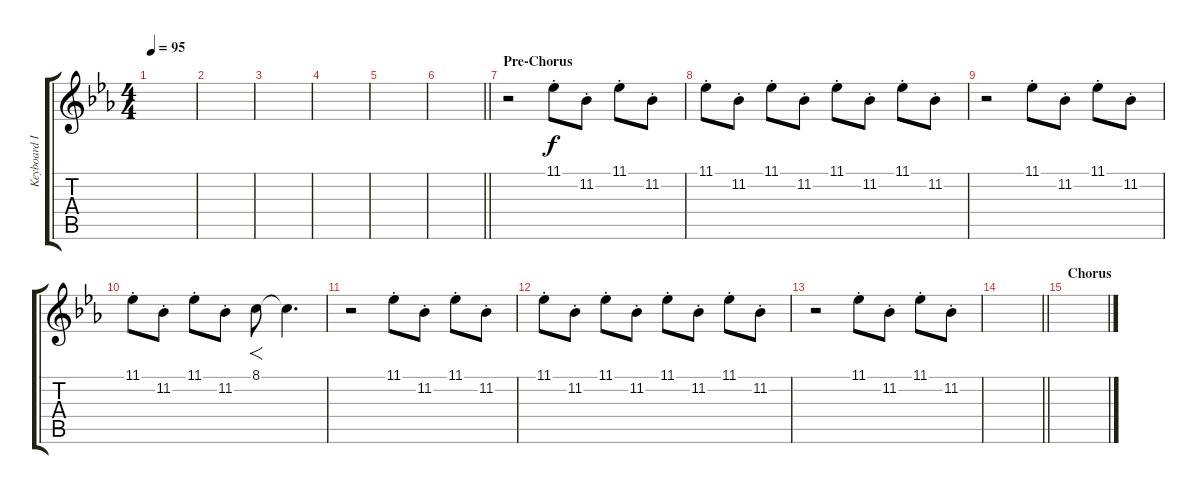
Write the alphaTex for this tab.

\track ("Keyboard I" "Keyboard I") {instrument stringensemble1}
\staff {score tabs}
\tuning (E4 B3 G3 D3 A2 E2) {hide}
\ts (4 4)
\tempo 95
\clef g2
\ks eb
|
|
|
|
|
\barLineRight lightlight
|
\section ("" "Pre-Chorus")
r.2 11.1{st}.8 11.2{st}.8 11.1{st}.8 11.2{st}.8 |
11.1{st}.8 11.2{st}.8 11.1{st}.8 11.2{st}.8 11.1{st}.8 11.2{st}.8 11.1{st}.8 11.2{st}.8 |
r.2 11.1{st}.8 11.2{st}.8 11.1{st}.8 11.2{st}.8 |
11.1{st}.8 11.2{st}.8 11.1{st}.8 11.2{st}.8 8.1.8{f} 8.1{t}.4{d} |
r.2 11.1{st}.8 11.2{st}.8 11.1{st}.8 11.2{st}.8 |
11.1{st}.8 11.2{st}.8 11.1{st}.8 11.2{st}.8 11.1{st}.8 11.2{st}.8 11.1{st}.8 11.2{st}.8 |
r.2 11.1{st}.8 11.2{st}.8 11.1{st}.8 11.2{st}.8 |
\barLineRight lightlight
|
\section ("" "Chorus")
